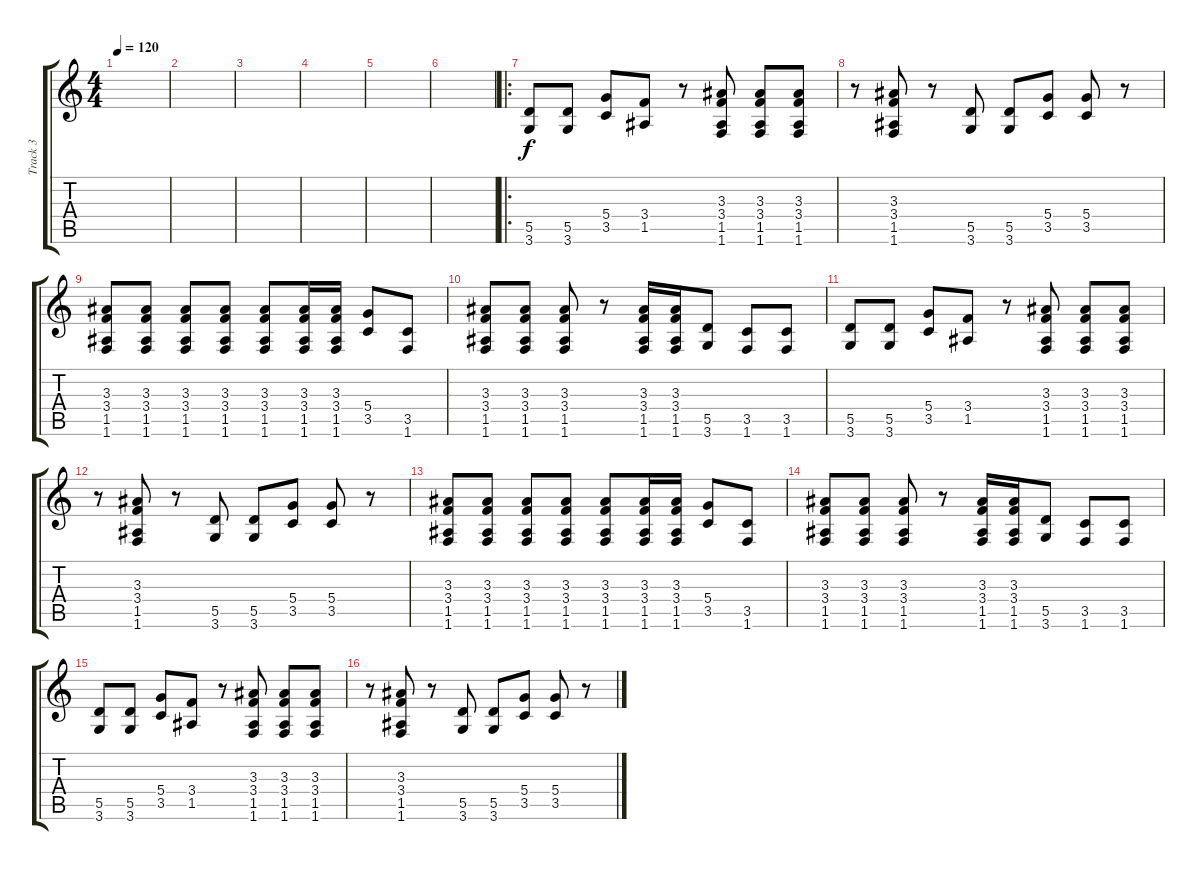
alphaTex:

\track ("Track 3" "Track 3") {instrument distortionguitar}
\staff {score tabs}
\tuning (E4 B3 G3 D3 A2 E2) {hide}
\ts (4 4)
\tempo 120
\clef g2
\ks c
|
|
|
|
|
|
\ro
(5.5 3.6).8 (5.5 3.6).8 (5.4 3.5).8 (3.4 1.5).8 r.8 (3.3 3.4 1.5 1.6).8 (3.3 3.4 1.5 1.6).8 (3.3 3.4 1.5 1.6).8 |
r.8 (3.3 3.4 1.5 1.6).8 r.8 (5.5 3.6).8 (5.5 3.6).8 (5.4 3.5).8 (5.4 3.5).8 r.8 |
(3.3 3.4 1.5 1.6).8 (3.3 3.4 1.5 1.6).8 (3.3 3.4 1.5 1.6).8 (3.3 3.4 1.5 1.6).8 (3.3 3.4 1.5 1.6).8 (3.3 3.4 1.5 1.6).16 (3.3 3.4 1.5 1.6).16 (5.4 3.5).8 (3.5 1.6).8 |
(3.3 3.4 1.5 1.6).8 (3.3 3.4 1.5 1.6).8 (3.3 3.4 1.5 1.6).8 r.8 (3.3 3.4 1.5 1.6).16 (3.3 3.4 1.5 1.6).16 (5.5 3.6).8 (3.5 1.6).8 (3.5 1.6).8 |
(5.5 3.6).8 (5.5 3.6).8 (5.4 3.5).8 (3.4 1.5).8 r.8 (3.3 3.4 1.5 1.6).8 (3.3 3.4 1.5 1.6).8 (3.3 3.4 1.5 1.6).8 |
r.8 (3.3 3.4 1.5 1.6).8 r.8 (5.5 3.6).8 (5.5 3.6).8 (5.4 3.5).8 (5.4 3.5).8 r.8 |
(3.3 3.4 1.5 1.6).8 (3.3 3.4 1.5 1.6).8 (3.3 3.4 1.5 1.6).8 (3.3 3.4 1.5 1.6).8 (3.3 3.4 1.5 1.6).8 (3.3 3.4 1.5 1.6).16 (3.3 3.4 1.5 1.6).16 (5.4 3.5).8 (3.5 1.6).8 |
(3.3 3.4 1.5 1.6).8 (3.3 3.4 1.5 1.6).8 (3.3 3.4 1.5 1.6).8 r.8 (3.3 3.4 1.5 1.6).16 (3.3 3.4 1.5 1.6).16 (5.5 3.6).8 (3.5 1.6).8 (3.5 1.6).8 |
(5.5 3.6).8 (5.5 3.6).8 (5.4 3.5).8 (3.4 1.5).8 r.8 (3.3 3.4 1.5 1.6).8 (3.3 3.4 1.5 1.6).8 (3.3 3.4 1.5 1.6).8 |
r.8 (3.3 3.4 1.5 1.6).8 r.8 (5.5 3.6).8 (5.5 3.6).8 (5.4 3.5).8 (5.4 3.5).8 r.8
